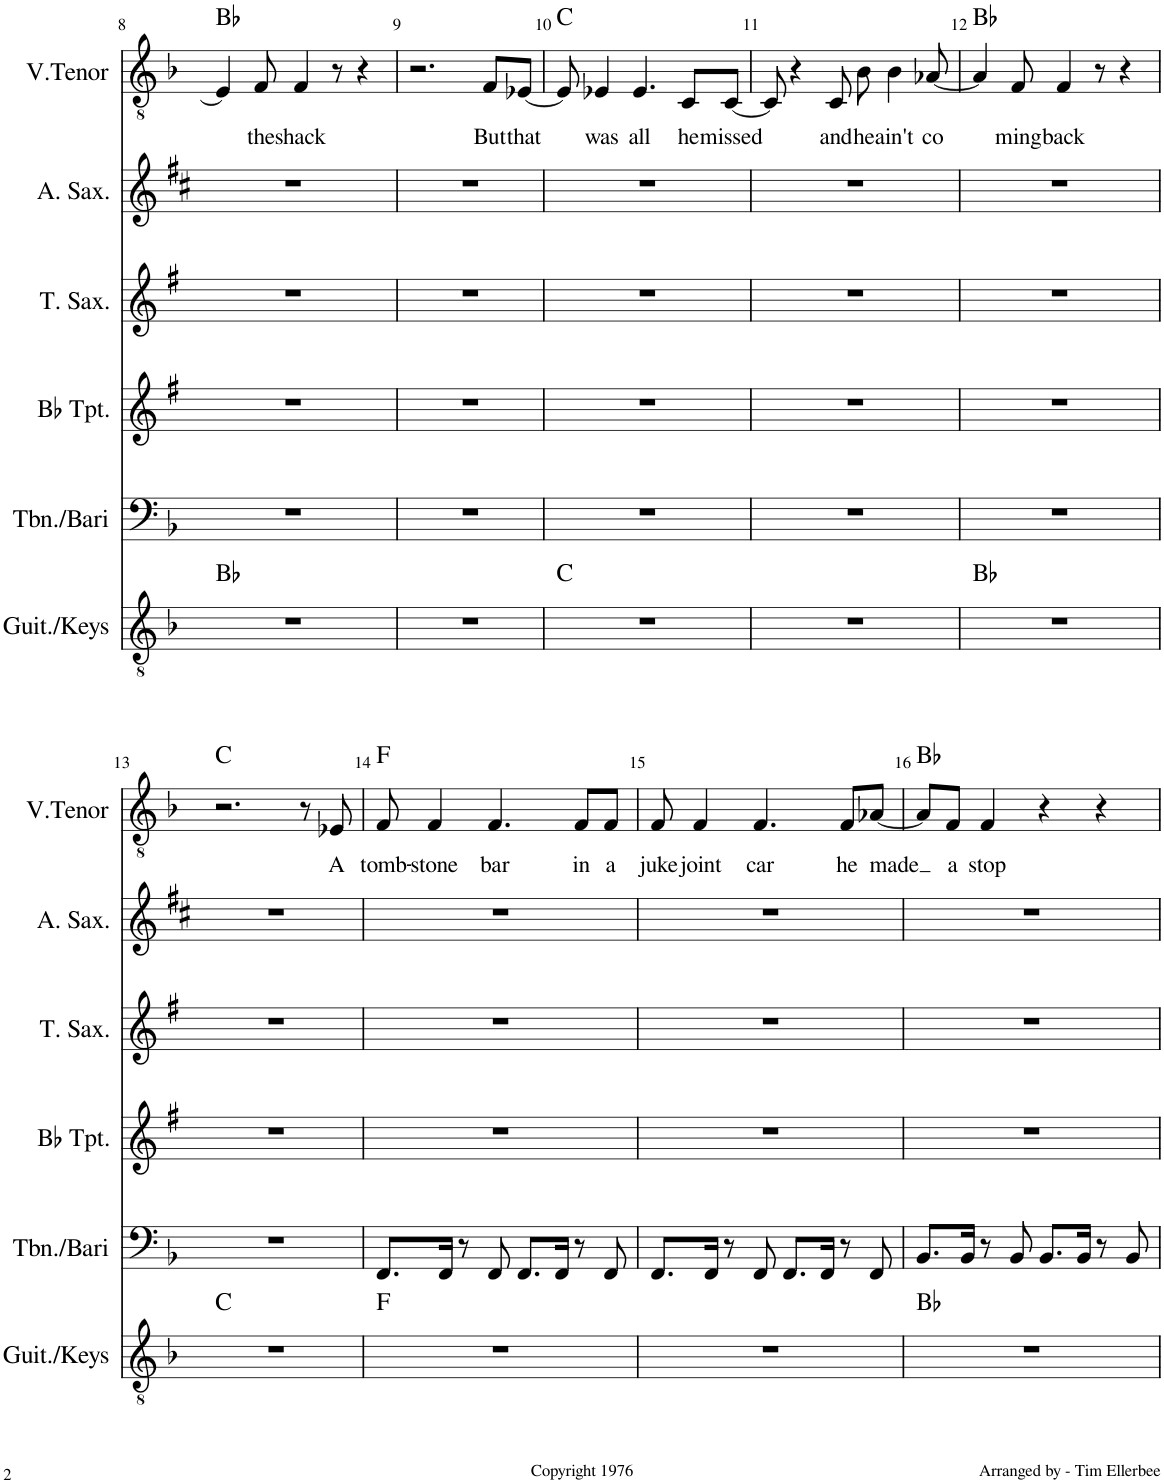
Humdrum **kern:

**kern	**harte	**kern	**kern	**kern	**kern	**kern	**text	**harte
*part6	*part6	*part5	*part4	*part3	*part2	*part1	*part1	*part1
*staff6	*	*staff5	*staff4	*staff3	*staff2	*staff1	*staff1	*
*I"Guit./Keys	*	*I"T-bone/Bari	*I"Bb Trumpet	*I"Tenor Saxophone	*I"Alto Saxophone	*I"V. Tenor	*	*
*I'Guit./Keys	*	*I'Tbn./Bari	*I'Bb Tpt.	*I'T. Sax.	*I'A. Sax.	*I'V.Tenor	*	*
!!LO:PB:g=z
*clefGv2	*	*clefF4	*clefG2	*clefG2	*clefG2	*clefGv2	*	*
*	*	*	*Trd1c2	*Trd8c14	*Trd5c9	*	*	*
*k[b-]	*	*k[b-]	*k[f#]	*k[f#]	*k[f#c#]	*k[b-]	*	*
*M4/4	*	*M4/4	*M4/4	*M4/4	*M4/4	*M4/4	*	*
=8	=8	=8	=8	=8	=8	=8	=8	=8
1r	Bb:maj	1r	1r	1r	1r	4E-/]	.	Bb:maj
!	!	!	!	!	!	!	!LO:LY:b	!
.	.	.	.	.	.	8F/	the	.
!	!	!	!	!	!	!	!LO:LY:b	!
.	.	.	.	.	.	4F/	shack	.
.	.	.	.	.	.	8r	.	.
.	.	.	.	.	.	4r	.	.
=9	=9	=9	=9	=9	=9	=9	=9	=9
1r	.	1r	1r	1r	1r	2.r	.	.
!	!	!	!	!	!	!	!LO:LY:b	!
.	.	.	.	.	.	8F/L	But	.
!	!	!	!	!	!	!	!LO:LY:b	!
.	.	.	.	.	.	[8E-X/J	that	.
=10	=10	=10	=10	=10	=10	=10	=10	=10
1r	C:maj	1r	1r	1r	1r	8E-/]	.	C:maj
!	!	!	!	!	!	!	!LO:LY:b	!
.	.	.	.	.	.	4E-X/	was	.
!	!	!	!	!	!	!	!LO:LY:b	!
.	.	.	.	.	.	4.E-/	all	.
!	!	!	!	!	!	!	!LO:LY:b	!
.	.	.	.	.	.	8C/L	he	.
!	!	!	!	!	!	!	!LO:LY:b	!
.	.	.	.	.	.	[8C/J	missed	.
=11	=11	=11	=11	=11	=11	=11	=11	=11
1r	.	1r	1r	1r	1r	8C/]	.	.
.	.	.	.	.	.	4r	.	.
!	!	!	!	!	!	!	!LO:LY:b	!
.	.	.	.	.	.	8C/	and	.
!	!	!	!	!	!	!	!LO:LY:b	!
.	.	.	.	.	.	8B-\	he	.
!	!	!	!	!	!	!	!LO:LY:b	!
.	.	.	.	.	.	4B-\	ain't	.
!	!	!	!	!	!	!	!LO:LY:b	!
.	.	.	.	.	.	[8A-X/	co	.
=12	=12	=12	=12	=12	=12	=12	=12	=12
1r	Bb:maj	1r	1r	1r	1r	4A-/]	.	Bb:maj
!	!	!	!	!	!	!	!LO:LY:b	!
.	.	.	.	.	.	8F/	ming	.
!	!	!	!	!	!	!	!LO:LY:b	!
.	.	.	.	.	.	4F/	back	.
.	.	.	.	.	.	8r	.	.
.	.	.	.	.	.	4r	.	.
!!LO:LB:g=z
=13	=13	=13	=13	=13	=13	=13	=13	=13
1r	C:maj	1r	1r	1r	1r	2.r	.	C:maj
.	.	.	.	.	.	8r	.	.
!	!	!	!	!	!	!	!LO:LY:b	!
.	.	.	.	.	.	8E-X/	A	.
=14	=14	=14	=14	=14	=14	=14	=14	=14
!	!	!	!	!	!	!	!LO:LY:b	!
1r	F:maj	8.FF/L	1r	1r	1r	8F/	tomb-	F:maj
!	!	!	!	!	!	!	!LO:LY:b	!
.	.	.	.	.	.	4F/	-stone	.
.	.	16FF/Jk	.	.	.	.	.	.
.	.	8r	.	.	.	.	.	.
!	!	!	!	!	!	!	!LO:LY:b	!
.	.	8FF/	.	.	.	4.F/	bar	.
.	.	8.FF/L	.	.	.	.	.	.
.	.	16FF/Jk	.	.	.	.	.	.
!	!	!	!	!	!	!	!LO:LY:b	!
.	.	8r	.	.	.	8F/L	in	.
!	!	!	!	!	!	!	!LO:LY:b	!
.	.	8FF/	.	.	.	8F/J	a	.
=15	=15	=15	=15	=15	=15	=15	=15	=15
!	!	!	!	!	!	!	!LO:LY:b	!
1r	.	8.FF/L	1r	1r	1r	8F/	juke	.
!	!	!	!	!	!	!	!LO:LY:b	!
.	.	.	.	.	.	4F/	joint	.
.	.	16FF/Jk	.	.	.	.	.	.
.	.	8r	.	.	.	.	.	.
!	!	!	!	!	!	!	!LO:LY:b	!
.	.	8FF/	.	.	.	4.F/	car	.
.	.	8.FF/L	.	.	.	.	.	.
.	.	16FF/Jk	.	.	.	.	.	.
!	!	!	!	!	!	!	!LO:LY:b	!
.	.	8r	.	.	.	8F/L	he	.
!	!	!	!	!	!	!	!LO:LY:b	!
.	.	8FF/	.	.	.	[8A-X/J	made	.
=16	=16	=16	=16	=16	=16	=16	=16	=16
1r	Bb:maj	8.BB-/L	1r	1r	1r	8A-/L]	.	Bb:maj
!	!	!	!	!	!	!	!LO:LY:b	!
.	.	.	.	.	.	8F/J	a	.
.	.	16BB-/Jk	.	.	.	.	.	.
!	!	!	!	!	!	!	!LO:LY:b	!
.	.	8r	.	.	.	4F/	stop	.
.	.	8BB-/	.	.	.	.	.	.
.	.	8.BB-/L	.	.	.	4r	.	.
.	.	16BB-/Jk	.	.	.	.	.	.
.	.	8r	.	.	.	4r	.	.
.	.	8BB-/	.	.	.	.	.	.
=	=	=	=	=	=	=	=	=
*-	*-	*-	*-	*-	*-	*-	*-	*-
